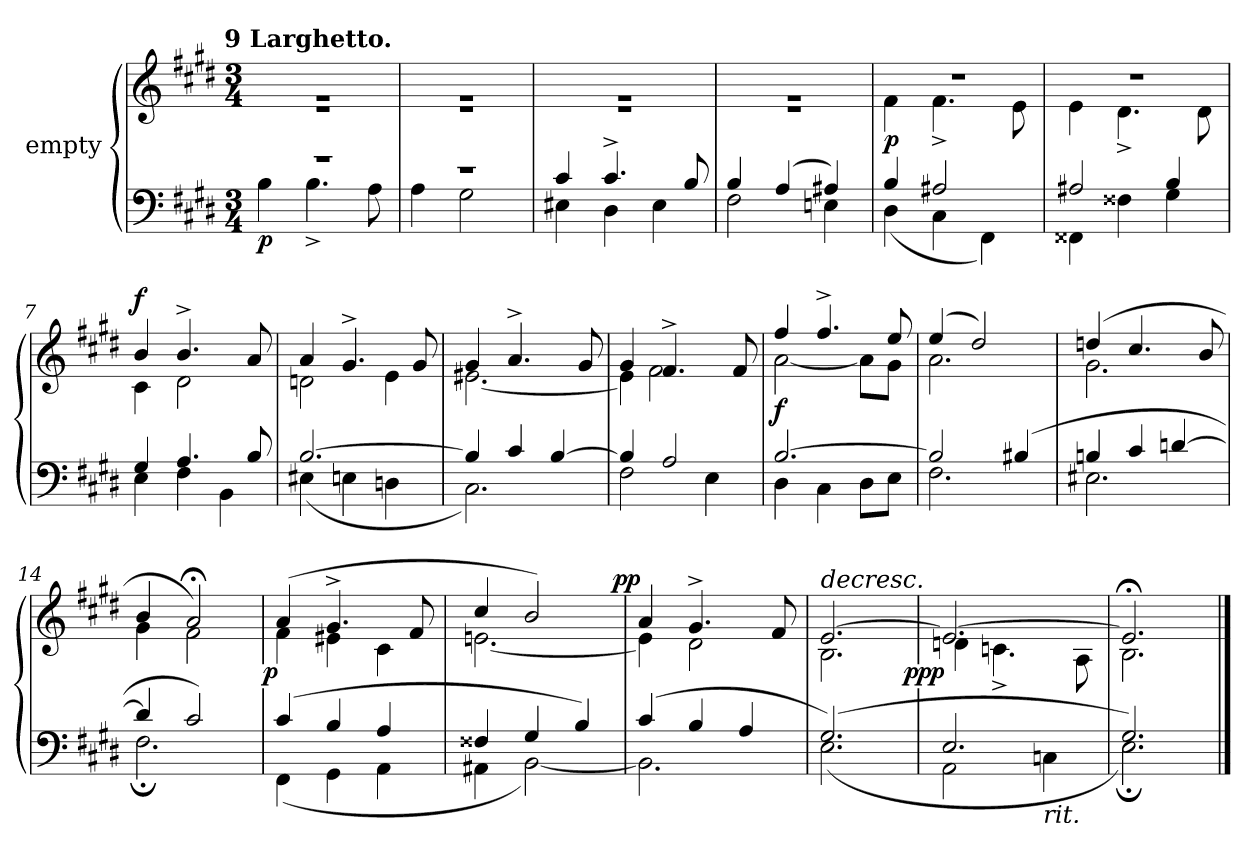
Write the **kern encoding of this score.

**kern	**dynam	**kern	**dynam
*part2	*part2	*part1	*part1
*staff2	*staff2	*staff1	*staff1
*I"empty	*	*I"empty	*
*clefF4	*	*clefG2	*
*k[f#c#g#d#]	*	*k[f#c#g#d#]	*
*E:	*	*E:	*
!!LO:TX:omd:t=9 Larghetto.
*M3/4	*	*M3/4	*
=1	=1	=1	=1
*^	*	*^	*
!	!	!LO:DY:b	!	!	!
2.r	4B\	p	2.rg	2.r	.
.	4.B^\	.	.	.	.
.	8A\	.	.	.	.
=2	=2	=2	=2	=2	=2
2.r	4A\	.	2.rg	2.r	.
.	2G#\	.	.	.	.
=3	=3	=3	=3	=3	=3
4c#/	4E#X\	.	2.rg	2.r	.
4.c#^/	4D#\	.	.	.	.
.	4E#\	.	.	.	.
8B/	.	.	.	.	.
=4	=4	=4	=4	=4	=4
4B/	2F#\	.	2.rg	2.r	.
(4A/	.	.	.	.	.
4A#X/)	4En\	.	.	.	.
=5	=5	=5	=5	=5	=5
4B/	(4D#\	.	2.r	4f#\	p
2A#X/	4C#\	.	.	4.f#^\	.
.	4FF#\)	.	.	.	.
.	.	.	.	8e\	.
=6	=6	=6	=6	=6	=6
2A#X/	4FF##X\	.	2.r	4e\	.
.	4F##X\	.	.	4.d#^\	.
4B/	4G#\	.	.	.	.
.	.	.	.	8d#\	.
=7	=7	=7	=7	=7	=7
!	!	!	!	!	!LO:DY:a
4G#/	4E\	.	4b/	4c#\	f
4.A/	4F#\	.	4.b^/	2d#\	.
.	4BB\	.	.	.	.
8B/	.	.	8a/	.	.
=8	=8	=8	=8	=8	=8
[2.B/	(4E#X\	.	4a/	2dn\	.
.	4En\	.	4.g#^/	.	.
.	4Dn\	.	.	4e\	.
.	.	.	8g#/	.	.
=9	=9	=9	=9	=9	=9
4B/]	2.C#\)	.	4g#/	[2.e#X\	.
4c#/	.	.	4.a^/	.	.
[4B/	.	.	.	.	.
.	.	.	8g#/	.	.
=10	=10	=10	=10	=10	=10
4B/]	2F#\	.	4g#/	4e#\]	.
2A/	.	.	4.f#^/	2f#\	.
.	4E\	.	.	.	.
.	.	.	8f#/	.	.
=11	=11	=11	=11	=11	=11
[2.B/	4D#\	.	4ff#/	[2a\	f
.	4C#\	.	4.ff#^/	.	.
.	8D#\L	.	.	8a\L]	.
.	8E\J	.	8ee/	8g#\J	.
=12	=12	=12	=12	=12	=12
2B/]	2.F#\	.	(4ee/	2.a\	.
.	.	.	2dd#/)	.	.
(4B#X/	.	.	.	.	.
=13	=13	=13	=13	=13	=13
4Bn/	2.E#X\	.	(4ddn/	2.g#\	.
4c#/	.	.	4.cc#/	.	.
[4dn/	.	.	.	.	.
.	.	.	8b/	.	.
=14	=14	=14	=14	=14	=14
4d/]	2.F#;<\	.	4b/	4g#\	.
2c#/)	.	.	2a;</)	2f#\	.
=15	=15	=15	=15	=15	=15
!	!	!	!	!	!LO:DY:rj
(4c#/	(4FF#\	.	(4a/	4f#\	p
4B/	4GG#\	.	4.g#^/	4e#X\	.
4A/	4AA\	.	.	4c#\	.
.	.	.	8f#/	.	.
=16	=16	=16	=16	=16	=16
4F##X/	4AA#X\	.	4cc#/	[2.en\	.
4G#/	[2BB\)	.	2b/)	.	.
4B/)	.	.	.	.	.
=17	=17	=17	=17	=17	=17
!	!	!	!	!	!LO:DY:a:rj
(4c#/	2.BB\]	.	4a/	4e\]	pp
4B/	.	.	4.g#^/	2d#\	.
4A/	.	.	.	.	.
.	.	.	8f#/	.	.
=18	=18	=18	=18	=18	=18
!	!	!	!	!	!LO:HP:a
(2.G#/)	(2.E\	.	[2.e/	2.B\	>
=19	=19	=19	=19	=19	=19
!	!	!	!	!	!LO:DY:rj
2.E/	2AA\	.	2.e/_	4dn\	ppp
.	.	.	.	4.cn^\	.
!	!LO:TX:b:i:t=rit.	!	!	!	!
.	4Cn\	.	.	.	.
.	.	.	.	8A\	.
*v	*v	*	*	*	*
*	*	*v	*v	*
.	.	.	]
=20	=20	=20	=20
*^	*	*^	*
2.G#/)	2.E;<\)	.	2.e;</]	2.B\	.
*v	*v	*	*	*	*
*	*	*v	*v	*
==	==	==	==
*-	*-	*-	*-
